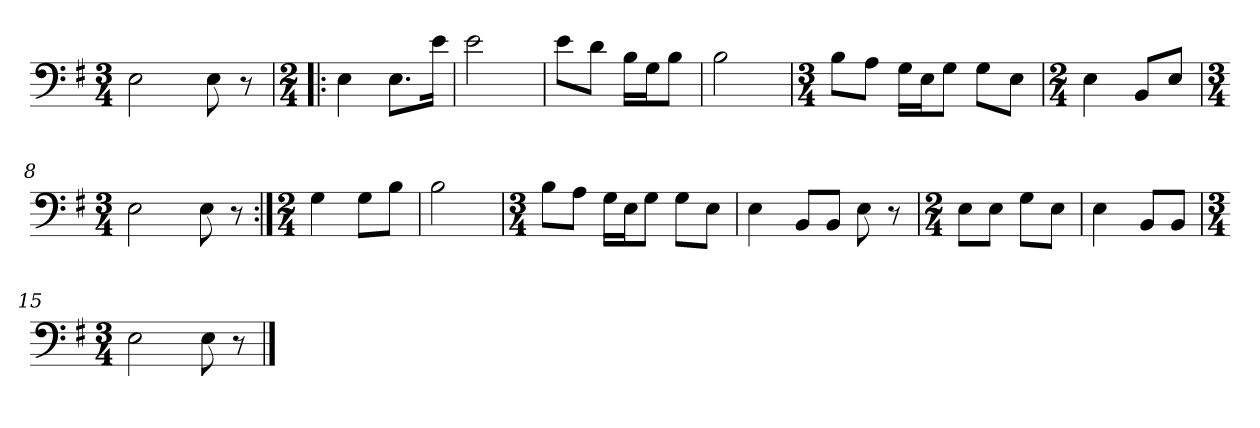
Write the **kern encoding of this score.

**kern
*part1
*staff1
*clefF4
*k[f#]
*M3/4
=1
2E\
8E\
8r
=2!|:
*M2/4
4E\
8.E\L
16e\Jk
=3
2e\
=4
8e\L
8d\J
16B\LL
16G\J
8B\J
=5
2B\
=6
*M3/4
8B\L
8A\J
16G\LL
16E\J
8G\J
8G\L
8E\J
=7
*M2/4
4E\
8BB/L
8E/J
=8
*M3/4
2E\
8E\
8r
=9:|!
*M2/4
4G\
8G\L
8B\J
=10
2B\
=11
*M3/4
8B\L
8A\J
16G\LL
16E\J
8G\J
8G\L
8E\J
=12
4E\
8BB/L
8BB/J
8E\
8r
=13
*M2/4
8E\L
8E\J
8G\L
8E\J
=14
4E\
8BB/L
8BB/J
=15
*M3/4
2E\
8E\
8r
==
*-
